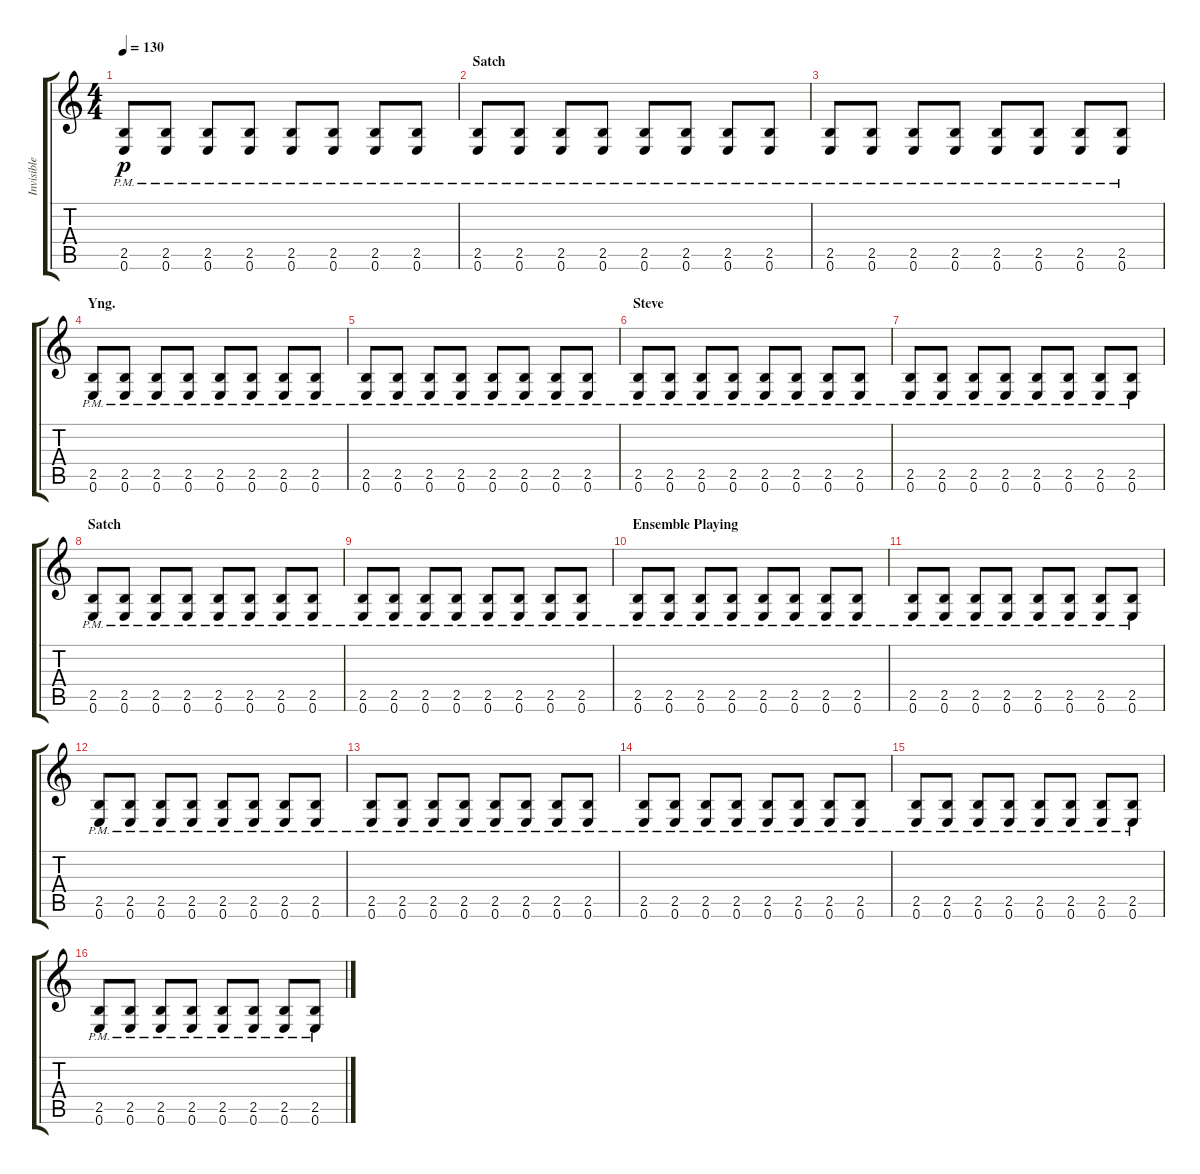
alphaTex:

\track ("Invisible Guitarist !" "Invisible ") {instrument distortionguitar}
\staff {score tabs}
\tuning (E4 B3 G3 D3 A2 E2) {hide}
\ts (4 4)
\tempo 130
\clef g2
\ks c
(2.5 0.6{pm}).8{dy p} (2.5{pm} 0.6{pm}).8 (2.5{pm} 0.6).8 (2.5{pm} 0.6{pm}).8 (2.5 0.6{pm}).8 (2.5{pm} 0.6{pm}).8 (2.5{pm} 0.6{pm}).8 (2.5{pm} 0.6{pm}).8 |
\section ("" "Satch")
(2.5 0.6{pm}).8 (2.5{pm} 0.6{pm}).8 (2.5{pm} 0.6).8 (2.5{pm} 0.6{pm}).8 (2.5 0.6{pm}).8 (2.5{pm} 0.6{pm}).8 (2.5{pm} 0.6{pm}).8 (2.5{pm} 0.6{pm}).8 |
(2.5 0.6{pm}).8 (2.5{pm} 0.6{pm}).8 (2.5{pm} 0.6).8 (2.5{pm} 0.6{pm}).8 (2.5 0.6{pm}).8 (2.5{pm} 0.6{pm}).8 (2.5{pm} 0.6{pm}).8 (2.5{pm} 0.6{pm}).8 |
\section ("" "Yng.")
(2.5 0.6{pm}).8 (2.5{pm} 0.6{pm}).8 (2.5{pm} 0.6).8 (2.5{pm} 0.6{pm}).8 (2.5 0.6{pm}).8 (2.5{pm} 0.6{pm}).8 (2.5{pm} 0.6{pm}).8 (2.5{pm} 0.6{pm}).8 |
(2.5 0.6{pm}).8 (2.5{pm} 0.6{pm}).8 (2.5{pm} 0.6).8 (2.5{pm} 0.6{pm}).8 (2.5 0.6{pm}).8 (2.5{pm} 0.6{pm}).8 (2.5{pm} 0.6{pm}).8 (2.5{pm} 0.6{pm}).8 |
\section ("" "Steve")
(2.5 0.6{pm}).8 (2.5{pm} 0.6{pm}).8 (2.5{pm} 0.6).8 (2.5{pm} 0.6{pm}).8 (2.5 0.6{pm}).8 (2.5{pm} 0.6{pm}).8 (2.5{pm} 0.6{pm}).8 (2.5{pm} 0.6{pm}).8 |
(2.5 0.6{pm}).8 (2.5{pm} 0.6{pm}).8 (2.5{pm} 0.6).8 (2.5{pm} 0.6{pm}).8 (2.5 0.6{pm}).8 (2.5{pm} 0.6{pm}).8 (2.5{pm} 0.6{pm}).8 (2.5{pm} 0.6{pm}).8 |
\section ("" "Satch")
(2.5 0.6{pm}).8 (2.5{pm} 0.6{pm}).8 (2.5{pm} 0.6).8 (2.5{pm} 0.6{pm}).8 (2.5 0.6{pm}).8 (2.5{pm} 0.6{pm}).8 (2.5{pm} 0.6{pm}).8 (2.5{pm} 0.6{pm}).8 |
(2.5 0.6{pm}).8 (2.5{pm} 0.6{pm}).8 (2.5{pm} 0.6).8 (2.5{pm} 0.6{pm}).8 (2.5 0.6{pm}).8 (2.5{pm} 0.6{pm}).8 (2.5{pm} 0.6{pm}).8 (2.5{pm} 0.6{pm}).8 |
\section ("" "Ensemble Playing")
(2.5 0.6{pm}).8 (2.5{pm} 0.6{pm}).8 (2.5{pm} 0.6).8 (2.5{pm} 0.6{pm}).8 (2.5 0.6{pm}).8 (2.5{pm} 0.6{pm}).8 (2.5{pm} 0.6{pm}).8 (2.5{pm} 0.6{pm}).8 |
(2.5 0.6{pm}).8 (2.5{pm} 0.6{pm}).8 (2.5{pm} 0.6).8 (2.5{pm} 0.6{pm}).8 (2.5 0.6{pm}).8 (2.5{pm} 0.6{pm}).8 (2.5{pm} 0.6{pm}).8 (2.5{pm} 0.6{pm}).8 |
(2.5 0.6{pm}).8 (2.5{pm} 0.6{pm}).8 (2.5{pm} 0.6).8 (2.5{pm} 0.6{pm}).8 (2.5 0.6{pm}).8 (2.5{pm} 0.6{pm}).8 (2.5{pm} 0.6{pm}).8 (2.5{pm} 0.6{pm}).8 |
(2.5 0.6{pm}).8 (2.5{pm} 0.6{pm}).8 (2.5{pm} 0.6).8 (2.5{pm} 0.6{pm}).8 (2.5 0.6{pm}).8 (2.5{pm} 0.6{pm}).8 (2.5{pm} 0.6{pm}).8 (2.5{pm} 0.6{pm}).8 |
(2.5 0.6{pm}).8 (2.5{pm} 0.6{pm}).8 (2.5{pm} 0.6).8 (2.5{pm} 0.6{pm}).8 (2.5 0.6{pm}).8 (2.5{pm} 0.6{pm}).8 (2.5{pm} 0.6{pm}).8 (2.5{pm} 0.6{pm}).8 |
(2.5 0.6{pm}).8 (2.5{pm} 0.6{pm}).8 (2.5{pm} 0.6).8 (2.5{pm} 0.6{pm}).8 (2.5 0.6{pm}).8 (2.5{pm} 0.6{pm}).8 (2.5{pm} 0.6{pm}).8 (2.5{pm} 0.6{pm}).8 |
(2.5 0.6{pm}).8 (2.5{pm} 0.6{pm}).8 (2.5 0.6{pm}).8 (2.5{pm} 0.6{pm}).8 (2.5 0.6{pm}).8 (2.5{pm} 0.6{pm}).8 (2.5 0.6{pm}).8 (2.5{pm} 0.6{pm}).8
